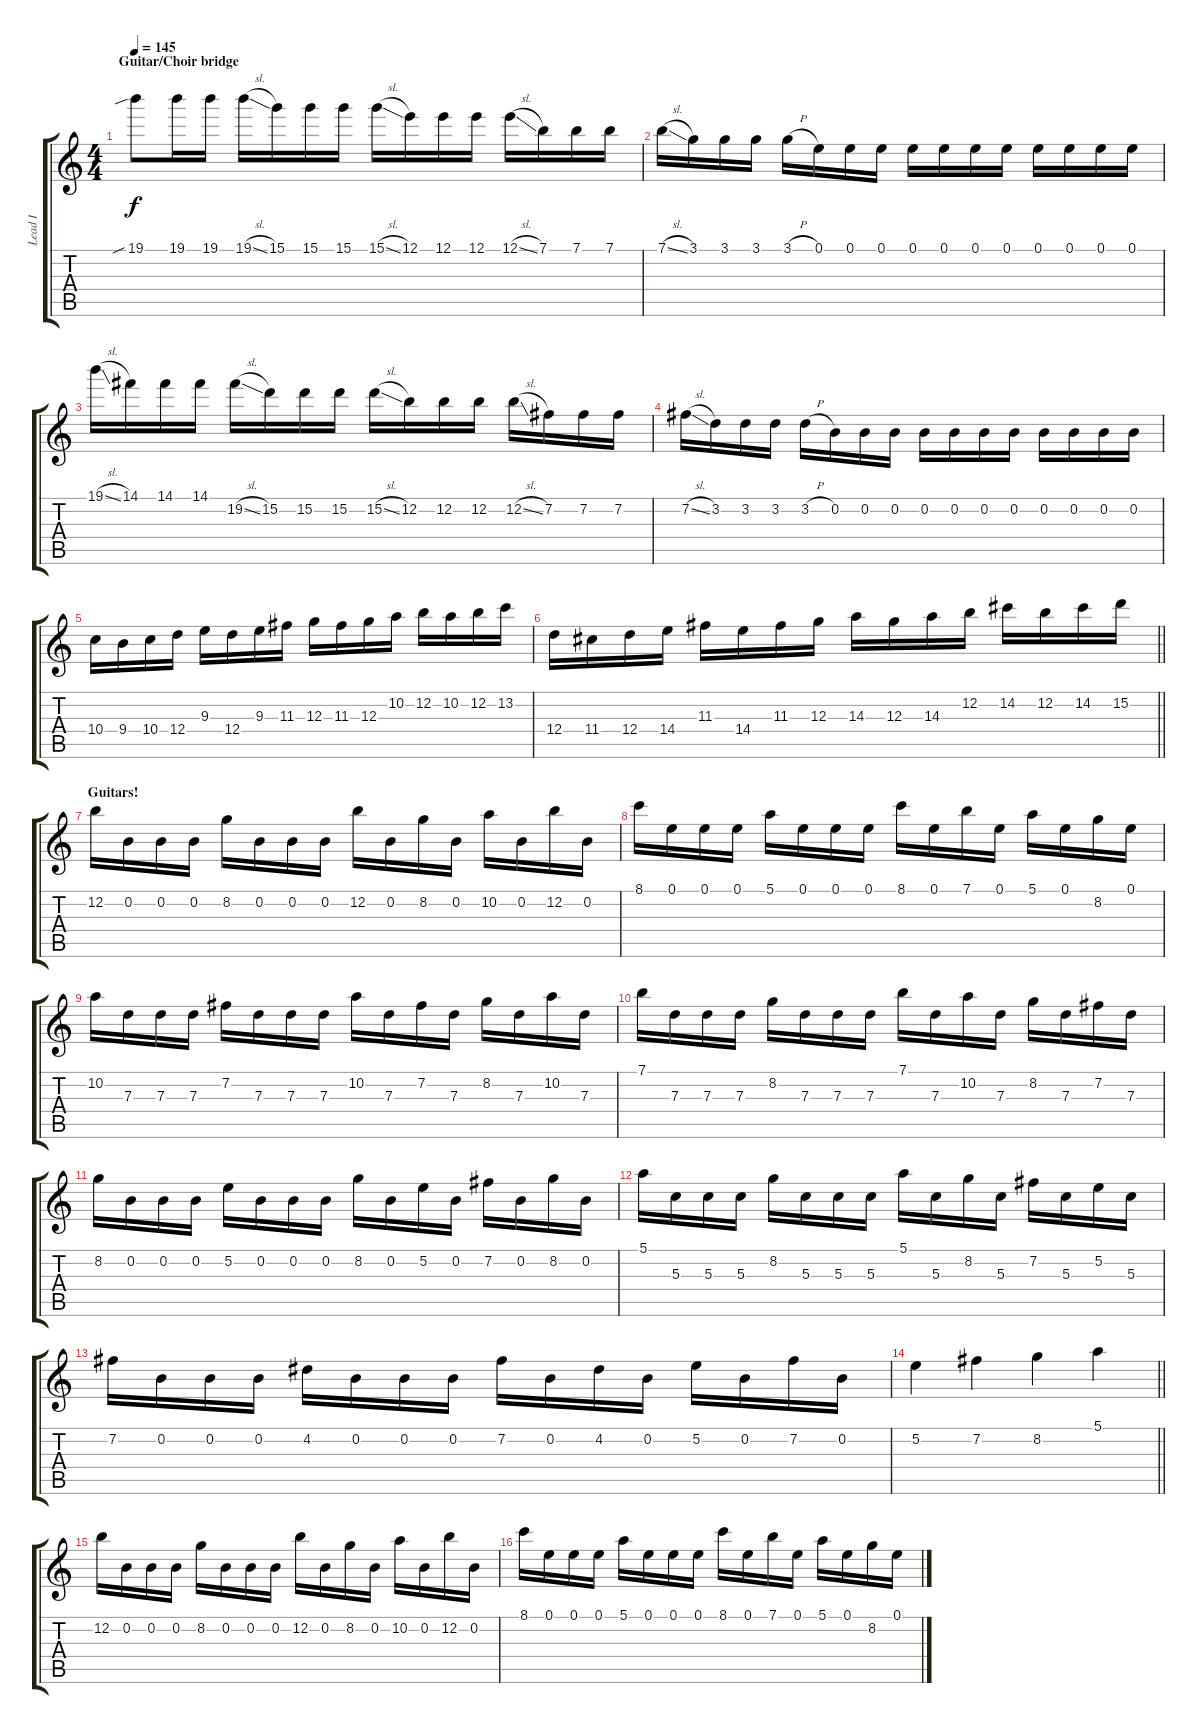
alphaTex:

\track ("Lead I" "Lead I") {instrument distortionguitar}
\staff {score tabs}
\tuning (E4 B3 G3 D3 A2 E2) {hide}
\ts (4 4)
\section ("" "Guitar/Choir bridge")
\tempo 145
\clef g2
\ks c
19.1{sib}.8{dy f} 19.1.16 19.1.16 19.1{sl}.16 15.1.16 15.1.16 15.1.16 15.1{sl}.16 12.1.16 12.1.16 12.1.16 12.1{sl}.16 7.1.16 7.1.16 7.1.16 |
7.1{sl}.16 3.1.16 3.1.16 3.1.16 3.1{h}.16 0.1.16 0.1.16 0.1.16 0.1.16 0.1.16 0.1.16 0.1.16 0.1.16 0.1.16 0.1.16 0.1.16 |
19.1{sl}.16 14.1.16 14.1.16 14.1.16 19.2{sl}.16 15.2.16 15.2.16 15.2.16 15.2{sl}.16 12.2.16 12.2.16 12.2.16 12.2{sl}.16 7.2.16 7.2.16 7.2.16 |
7.2{sl}.16 3.2.16 3.2.16 3.2.16 3.2{h}.16 0.2.16 0.2.16 0.2.16 0.2.16 0.2.16 0.2.16 0.2.16 0.2.16 0.2.16 0.2.16 0.2.16 |
10.4.16{volume 14} 9.4.16 10.4.16 12.4.16 9.3.16 12.4.16 9.3.16 11.3.16 12.3.16 11.3.16 12.3.16 10.2.16 12.2.16 10.2.16 12.2.16 13.2.16 |
\barLineRight lightlight
12.4.16 11.4.16 12.4.16 14.4.16 11.3.16 14.4.16 11.3.16 12.3.16 14.3.16 12.3.16 14.3.16 12.2.16 14.2.16 12.2.16 14.2.16 15.2.16 |
\section ("" "Guitars!")
12.2.16 0.2.16 0.2.16 0.2.16 8.2.16 0.2.16 0.2.16 0.2.16 12.2.16 0.2.16 8.2.16 0.2.16 10.2.16 0.2.16 12.2.16 0.2.16 |
8.1.16 0.1.16 0.1.16 0.1.16 5.1.16 0.1.16 0.1.16 0.1.16 8.1.16 0.1.16 7.1.16 0.1.16 5.1.16 0.1.16 8.2.16 0.1.16 |
10.2.16 7.3.16 7.3.16 7.3.16 7.2.16 7.3.16 7.3.16 7.3.16 10.2.16 7.3.16 7.2.16 7.3.16 8.2.16 7.3.16 10.2.16 7.3.16 |
7.1.16 7.3.16 7.3.16 7.3.16 8.2.16 7.3.16 7.3.16 7.3.16 7.1.16 7.3.16 10.2.16 7.3.16 8.2.16 7.3.16 7.2.16 7.3.16 |
8.2.16 0.2.16 0.2.16 0.2.16 5.2.16 0.2.16 0.2.16 0.2.16 8.2.16 0.2.16 5.2.16 0.2.16 7.2.16 0.2.16 8.2.16 0.2.16 |
5.1.16 5.3.16 5.3.16 5.3.16 8.2.16 5.3.16 5.3.16 5.3.16 5.1.16 5.3.16 8.2.16 5.3.16 7.2.16 5.3.16 5.2.16 5.3.16 |
7.2.16 0.2.16 0.2.16 0.2.16 4.2.16 0.2.16 0.2.16 0.2.16 7.2.16 0.2.16 4.2.16 0.2.16 5.2.16 0.2.16 7.2.16 0.2.16 |
\barLineRight lightlight
5.2.4 7.2.4 8.2.4 5.1.4 |
\section ("" "")
12.2.16 0.2.16 0.2.16 0.2.16 8.2.16 0.2.16 0.2.16 0.2.16 12.2.16 0.2.16 8.2.16 0.2.16 10.2.16 0.2.16 12.2.16 0.2.16 |
8.1.16 0.1.16 0.1.16 0.1.16 5.1.16 0.1.16 0.1.16 0.1.16 8.1.16 0.1.16 7.1.16 0.1.16 5.1.16 0.1.16 8.2.16 0.1.16
